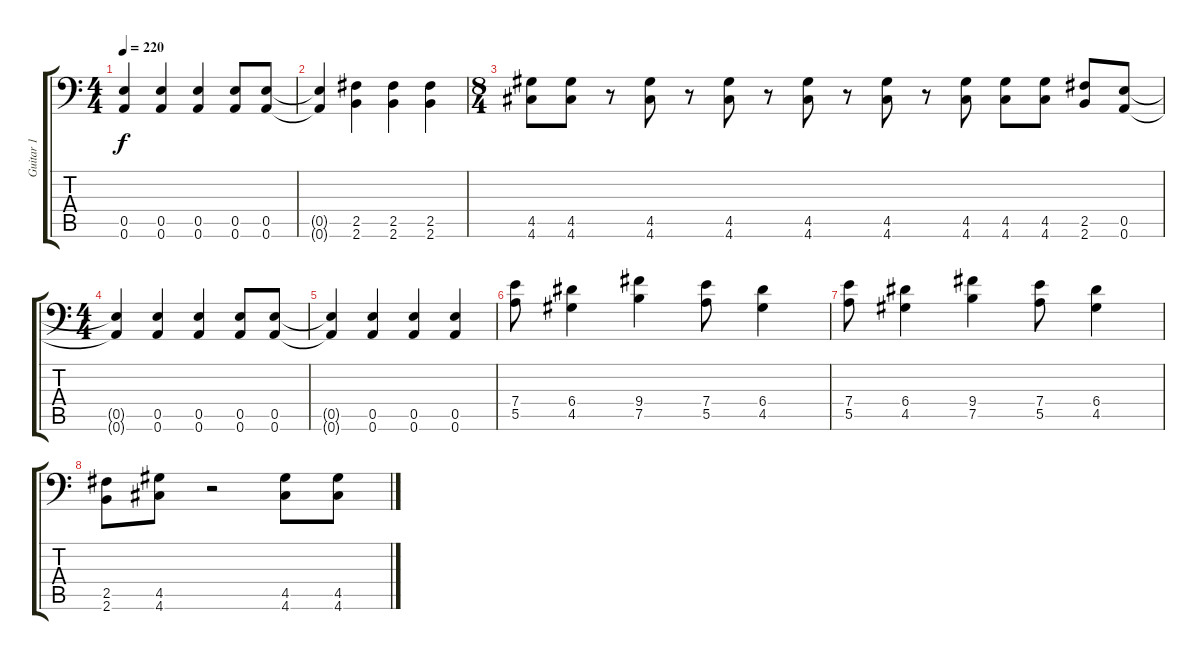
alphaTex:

\track ("Guitar 1" "Guitar 1") {instrument distortionguitar}
\staff {score tabs}
\tuning (B3 Gb3 D3 A2 E2 A1) {hide}
\ts (4 4)
\tempo 220
\clef f4
\ks c
(0.5{t} 0.6{t}).4{dy f} (0.5 0.6).4 (0.5 0.6).4 (0.5 0.6).8 (0.5 0.6).8 |
(0.5{t} 0.6{t}).4 (2.5 2.6).4 (2.5 2.6).4 (2.5 2.6).4 |
\ts (8 4)
(4.5 4.6).8 (4.5 4.6).8 r.8 (4.5 4.6).8 r.8 (4.5 4.6).8 r.8 (4.5 4.6).8 r.8 (4.5 4.6).8 r.8 (4.5 4.6).8 (4.5 4.6).8 (4.5 4.6).8 (2.5 2.6).8 (0.5 0.6).8 |
\ts (4 4)
(0.5{t} 0.6{t}).4 (0.5 0.6).4 (0.5 0.6).4 (0.5 0.6).8 (0.5 0.6).8 |
(0.5{t} 0.6{t}).4 (0.5 0.6).4 (0.5 0.6).4 (0.5 0.6).4 |
(7.4 5.5).8 (6.4 4.5).4 (9.4 7.5).4 (7.4 5.5).8 (6.4 4.5).4 |
(7.4 5.5).8 (6.4 4.5).4 (9.4 7.5).4 (7.4 5.5).8 (6.4 4.5).4 |
(2.5 2.6).8 (4.5 4.6).8 r.2 (4.5 4.6).8 (4.5 4.6).8
